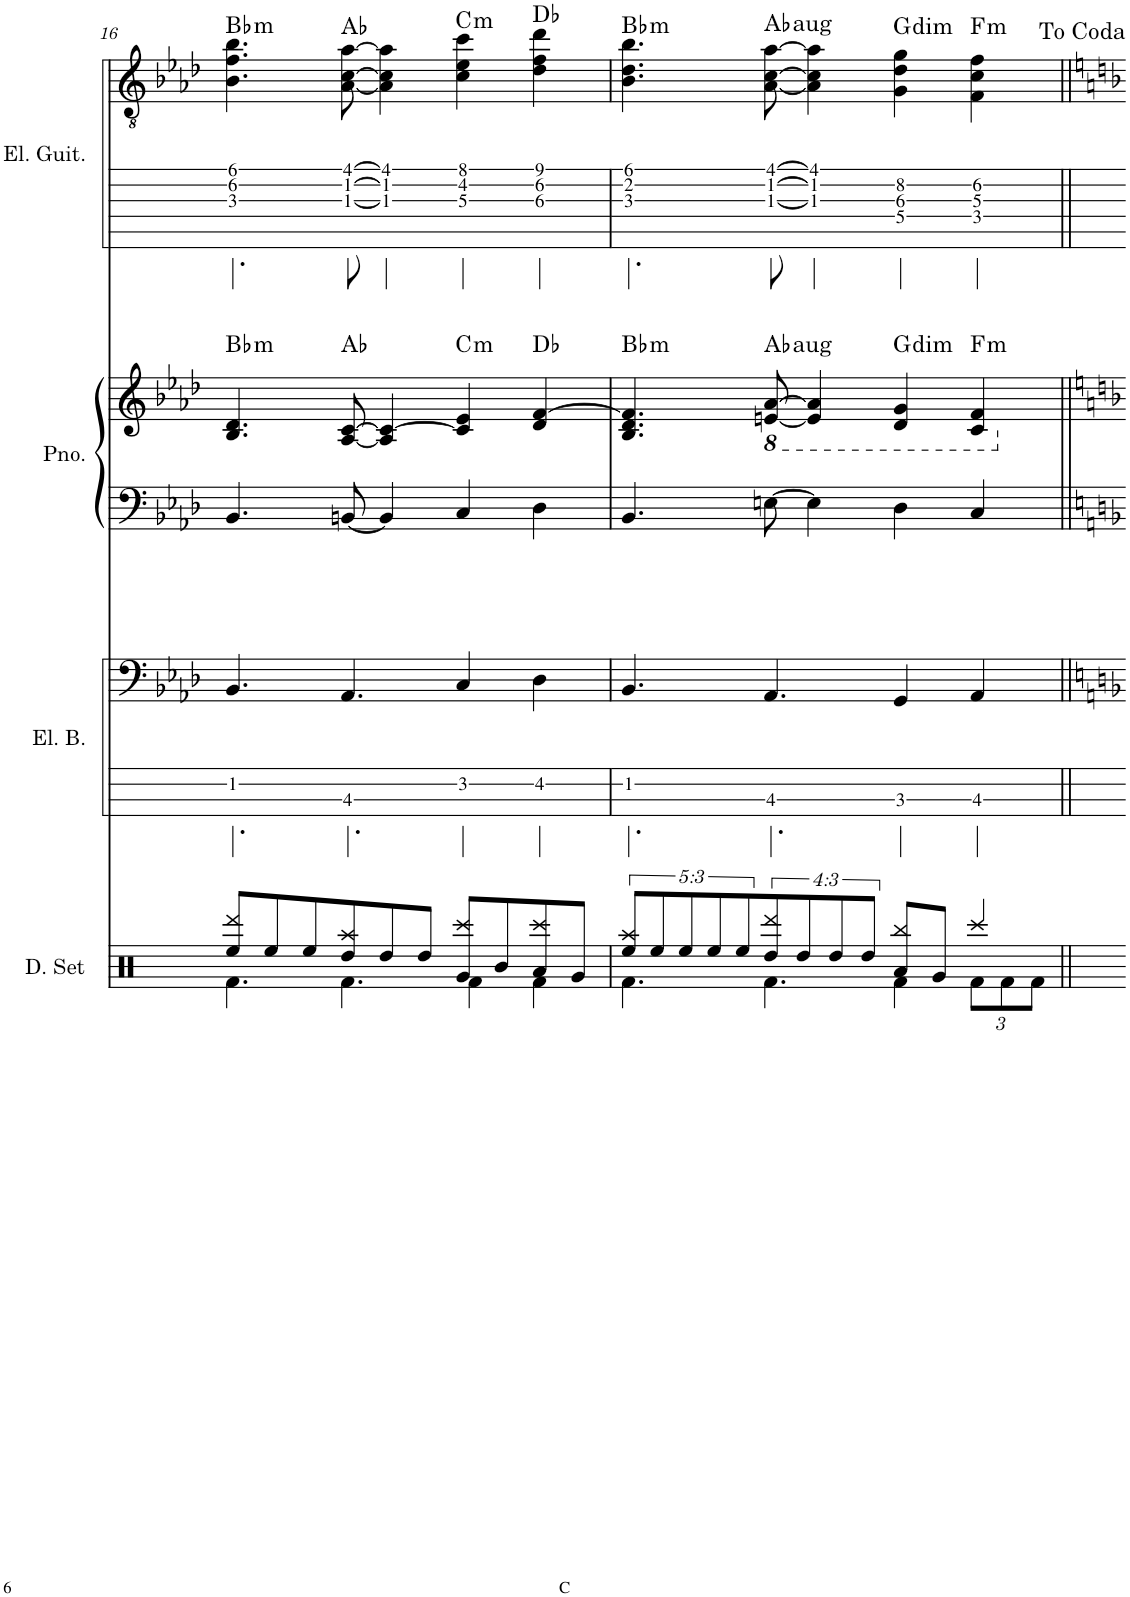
**kern	**kern	**kern	**kern	**kern	**kern	**kern	**kern	**harte	**kern	**kern	**harte
*part5	*part5	*part4	*part4	*part3	*part3	*part2	*part2	*part2	*part1	*part1	*part1
*staff10	*staff9	*staff8	*staff7	*staff6	*staff5	*staff4	*staff3	*	*staff2	*staff1	*
*I"Electric Bass	*	*I"Piano	*	*I"Piano	*	*I"Piano	*	*	*I"Electric Guitar	*	*
*I'El. B.	*	*I'Pno.	*	*I'Pno.	*	*I'Pno.	*	*	*I'El. Guit.	*	*
!!LO:PB:g=z
*	*clefF4	*clefF4	*clefG2	*clefF4	*clefG2	*clefF4	*clefG2	*	*	*clefGv2	*
*Trd7c12	*Trd7c12	*	*	*	*	*	*	*	*	*	*
*k[b-e-a-d-]	*k[b-e-a-d-]	*k[b-e-a-d-]	*k[b-e-a-d-]	*k[b-e-a-d-]	*k[b-e-a-d-]	*k[b-e-a-d-]	*k[b-e-a-d-]	*	*k[b-e-a-d-]	*k[b-e-a-d-]	*
*M5/4	*M5/4	*M5/4	*M5/4	*M5/4	*M5/4	*M5/4	*M5/4	*	*M5/4	*M5/4	*
=16	=16	=16	=16	=16	=16	=16	=16	=16	=16	=16	=16
!	!	!	!	!	!	!	!	!LO:H:kt=m	!	!	!LO:H:kt=m
4.BB-\	4.BB-/	4.BB-	4.B- 4.d-	4.BB-	4.B- 4.d-	4.BB-/	4.B-/ 4.d-/	Bb:min	4.B-\ 4.f\ 4.b-\	4.B-\ 4.f\ 4.b-\	Bb:min
4.AA-\	4.AA-/	[8C	[8A- [8c	[8C	[8A- [8c	[8BBn/	[8A-/ [8c/	Ab:maj	[8A-\ [8c\ [8a-\	[8A-\ [8c\ [8a-\	Ab:maj
.	.	4C]	4A-] 4c_	4C]	4A-] 4c_	4BB/]	4A-/] 4c/_	.	4A-\] 4c\] 4a-\]	4A-\] 4c\] 4a-\]	.
!	!	!	!	!	!	!	!	!LO:H:kt=m	!	!	!LO:H:kt=m
4C\	4C/	4C	4c] 4e-	4C	4c] 4e-	4C/	4c/] 4e-/	C:min	4c\ 4e-\ 4cc\	4c\ 4e-\ 4cc\	C:min
4D-\	4D-\	4D-	4d- [4f	4D-	4d- [4f	4D-\	4d-/ [4f/	Db:maj	4d-\ 4f\ 4dd-\	4d-\ 4f\ 4dd-\	Db:maj
=17	=17	=17	=17	=17	=17	=17	=17	=17	=17	=17	=17
!	!	!	!	!	!	!	!	!LO:H:kt=m	!	!	!LO:H:kt=m
4.BB-\	4.BB-/	4.BB-	4.B- 4.d- 4.f]	4.BB-	4.B- 4.d- 4.f]	4.BB-/	4.B-/ 4.d-/ 4.f/]	Bb:min	4.B-\ 4.d-\ 4.b-\	4.B-\ 4.d-\ 4.b-\	Bb:min
*	*	*	*8ba	*	*	*	*	*	*	*	*
*	*	*	*	*	*8ba	*	*	*	*	*	*
*	*	*	*	*	*	*	*8ba	*	*	*	*
!	!	!	!	!	!	!	!	!LO:H:kt=aug	!	!	!LO:H:kt=aug
4.AA-\	4.AA-/	[8En	[8En [8A-	[8En	[8En [8A-	[8En\	[8En/ [8A-/	Ab:aug	[8A-\ [8c\ [8a-\	[8A-\ [8c\ [8a-\	Ab:aug
.	.	4E]	4E] 4A-]	4E]	4E] 4A-]	4E\]	4E/] 4A-/]	.	4A-\] 4c\] 4a-\]	4A-\] 4c\] 4a-\]	.
!	!	!	!	!	!	!	!	!LO:H:kt=dim	!	!	!LO:H:kt=dim
4GG\	4GG/	4D-	4D- 4G	4D-	4D- 4G	4D-\	4D-/ 4G/	G:dim	4G\ 4d-\ 4g\	4G\ 4d-\ 4g\	G:dim
!	!	!	!	!	!	!	!	!LO:H:kt=m	!	!	!LO:H:kt=m
4AA-\	4AA-/	4C	4C 4F	4C	4C 4F	4C/	4C/ 4F/	F:min	4F\ 4c\ 4f\	4F\ 4c\ 4f\	F:min
*	*	*	*X8ba	*	*	*	*	*	*	*	*
*	*	*	*	*	*X8ba	*	*	*	*	*	*
*	*	*	*	*	*	*	*X8ba	*	*	*	*
=||	=||	=||	=||	=||	=||	=||	=||	=||	=||	=||	=||
*-	*-	*-	*-	*-	*-	*-	*-	*-	*-	*-	*-
